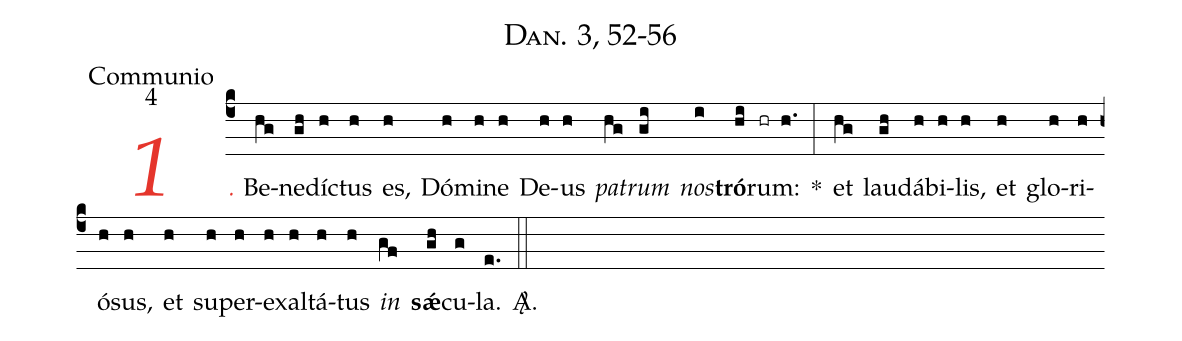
name: Dan. 3, 52-56;
office-part: Communio;
mode: 4;
%%
(c4)
<c><i>1.</i></c> B{e}(hg)ne(gh)díc(h)tus(h) es,(h) Dó(h)mi(h)ne(h) De(h)us(h) <i>pa</i>(hg)<i>trum</i>(gi) <i>nos</i>(i)<b>tró</b>(hi)rum:(hr h.) *(:)
et(hg) lau(gh)dá(h)bi(h)lis,(h) et(h) glo(h)ri(h)ó(h)sus,(h) et(h) su(h)per(h)ex(h)al(h)tá(h)tus(h) <i>in</i>(gf) <b>sǽ</b>(gh)cu(g)la.(e.) <sp>A/</sp>.(::)
